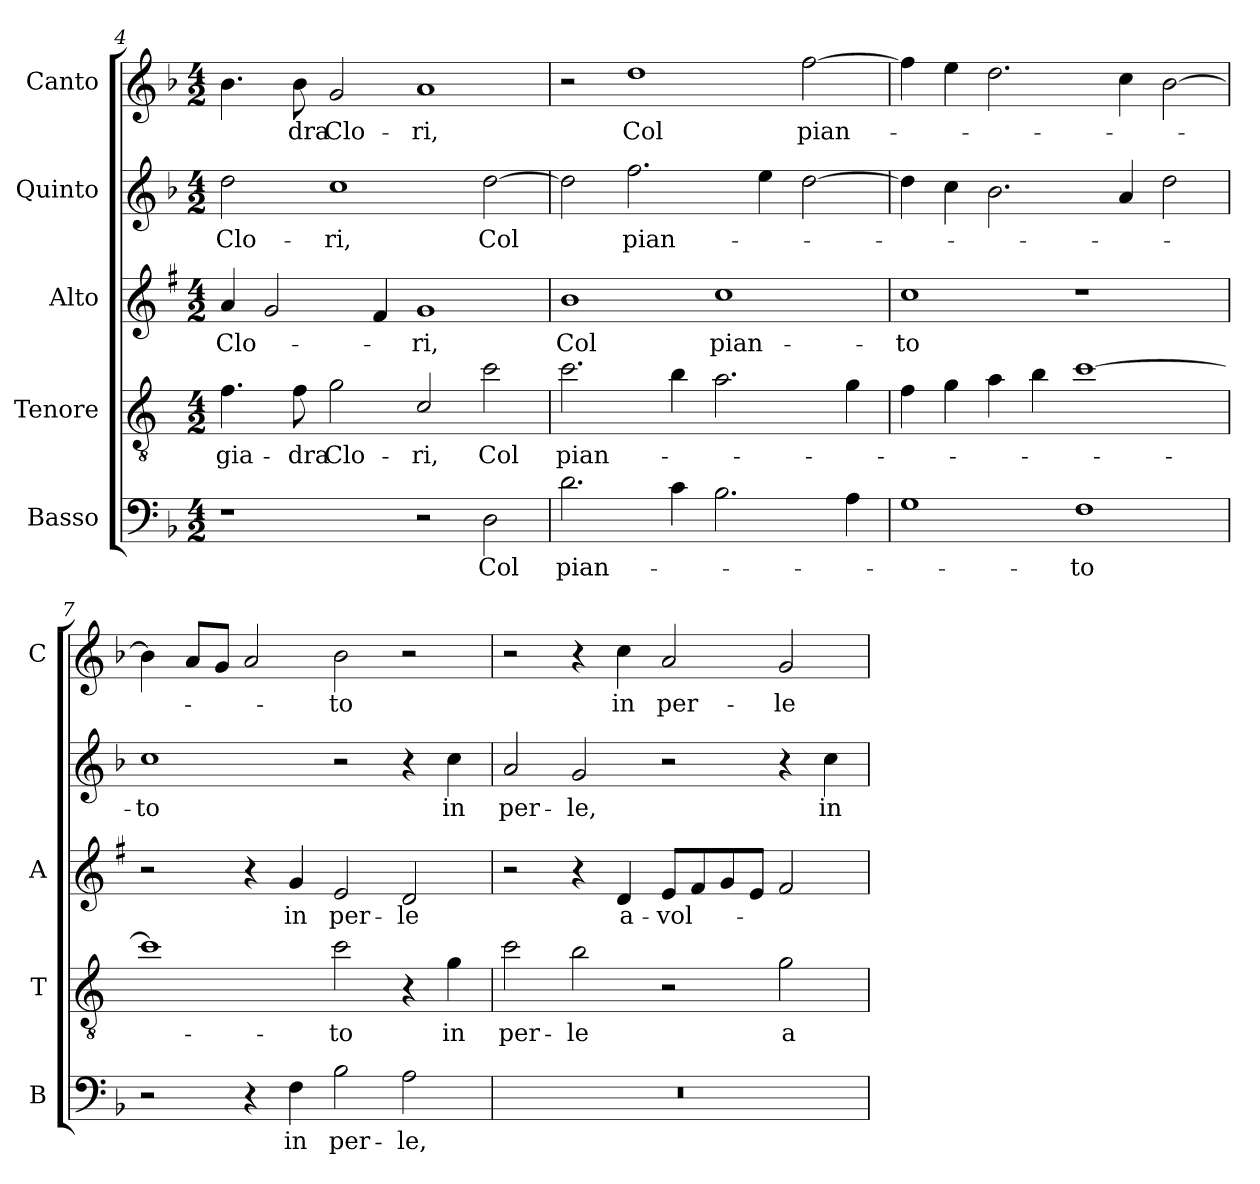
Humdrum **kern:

**kern	**text	**kern	**text	**kern	**text	**kern	**text	**kern	**text
*part5	*part5	*part4	*part4	*part3	*part3	*part2	*part2	*part1	*part1
*staff5	*staff5	*staff4	*staff4	*staff3	*staff3	*staff2	*staff2	*staff1	*staff1
*I"Basso	*	*I"Tenore	*	*I"Alto	*	*I"Quinto	*	*I"Canto	*
*I'B	*	*I'T	*	*I'A	*	*	*	*I'C	*
*clefF4	*	*clefGv2	*	*clefG2	*	*clefG2	*	*clefG2	*
*	*	*ITrd4c7	*	*ITrd1c2	*	*	*	*	*
*k[b-]	*	*k[b-]	*	*k[b-]	*	*k[b-]	*	*k[b-]	*
*F:	*	*F:	*	*F:	*	*F:	*	*F:	*
*M4/2	*	*M4/2	*	*M4/2	*	*M4/2	*	*M4/2	*
=4	=4	=4	=4	=4	=4	=4	=4	=4	=4
!	!	!	!LO:LY:b	!	!LO:LY:b	!	!LO:LY:b	!	!
1r	.	4.B-\	-gia-	4g/	Clo-	2dd\	Clo-	4.b-\	.
.	.	.	.	2f/	.	.	.	.	.
!	!	!	!LO:LY:b	!	!	!	!	!	!LO:LY:b
.	.	8B-\	-dra	.	.	.	.	8b-\	-dra
!	!	!	!LO:LY:b	!	!	!	!LO:LY:b	!	!LO:LY:b
.	.	2c\	Clo-	.	.	1cc	-ri,	2g/	Clo-
.	.	.	.	4e/	.	.	.	.	.
!	!	!	!LO:LY:b	!	!LO:LY:b	!	!	!	!LO:LY:b
2r	.	2F/	-ri,	1f	-ri,	.	.	1a	-ri,
!	!LO:LY:b	!	!LO:LY:b	!	!	!	!LO:LY:b	!	!
2D\	Col	2f\	Col	.	.	[2dd\	Col	.	.
=5	=5	=5	=5	=5	=5	=5	=5	=5	=5
!	!LO:LY:b	!	!LO:LY:b	!	!LO:LY:b	!	!	!	!
2.d\	pian-	2.f\	pian-	1a	Col	2dd\]	.	2r	.
!	!	!	!	!	!	!	!LO:LY:b	!	!LO:LY:b
.	.	.	.	.	.	2.ff\	pian-	1dd	Col
4c\	.	4e\	.	.	.	.	.	.	.
!	!	!	!	!	!LO:LY:b	!	!	!	!
2.B-\	.	2.d\	.	1b-	pian-	.	.	.	.
.	.	.	.	.	.	4ee\	.	.	.
!	!	!	!	!	!	!	!	!	!LO:LY:b
.	.	.	.	.	.	[2dd\	.	[2ff\	pian-
4A\	.	4c\	.	.	.	.	.	.	.
=6	=6	=6	=6	=6	=6	=6	=6	=6	=6
!	!	!	!	!	!LO:LY:b	!	!	!	!
1G	.	4B-\	.	1b-	-to	4dd\]	.	4ff\]	.
.	.	4c\	.	.	.	4cc\	.	4ee\	.
.	.	4d\	.	.	.	2.b-\	.	2.dd\	.
.	.	4e\	.	.	.	.	.	.	.
!	!LO:LY:b	!	!	!	!	!	!	!	!
1F	-to	[1f	.	1r	.	.	.	.	.
.	.	.	.	.	.	4a/	.	4cc\	.
.	.	.	.	.	.	2dd\	.	[2b-\	.
!!LO:LB:g=z
=7	=7	=7	=7	=7	=7	=7	=7	=7	=7
!	!	!	!	!	!	!	!LO:LY:b	!	!
2r	.	1f]	.	2r	.	1cc	-to	4b-\]	.
.	.	.	.	.	.	.	.	8a/L	.
.	.	.	.	.	.	.	.	8g/J	.
4r	.	.	.	4r	.	.	.	2a/	.
!	!LO:LY:b	!	!	!	!LO:LY:b	!	!	!	!
4F\	in	.	.	4f/	in	.	.	.	.
!	!LO:LY:b	!	!LO:LY:b	!	!LO:LY:b	!	!	!	!LO:LY:b
2B-\	per-	2f\	-to	2d/	per-	2r	.	2b-\	-to
!	!LO:LY:b	!	!	!	!LO:LY:b	!	!	!	!
2A\	-le,	4r	.	2c/	-le	4r	.	2r	.
!	!	!	!LO:LY:b	!	!	!	!LO:LY:b	!	!
.	.	4c\	in	.	.	4cc\	in	.	.
=8	=8	=8	=8	=8	=8	=8	=8	=8	=8
!	!	!	!LO:LY:b	!	!	!	!LO:LY:b	!	!
0r	.	2f\	per-	2r	.	2a/	per-	2r	.
!	!	!	!LO:LY:b	!	!	!	!LO:LY:b	!	!
.	.	2e\	-le	4r	.	2g/	-le,	4r	.
!	!	!	!	!	!LO:LY:b	!	!	!	!LO:LY:b
.	.	.	.	4c/	a-	.	.	4cc\	in
!	!	!	!	!	!LO:LY:b	!	!	!	!LO:LY:b
.	.	2r	.	8d/L	-vol-	2r	.	2a/	per-
.	.	.	.	8e/	.	.	.	.	.
.	.	.	.	8f/	.	.	.	.	.
.	.	.	.	8d/J	.	.	.	.	.
!	!	!	!LO:LY:b	!	!	!	!	!	!LO:LY:b
.	.	2c\	a-	2e/	.	4r	.	2g/	-le
!	!	!	!	!	!	!	!LO:LY:b	!	!
.	.	.	.	.	.	4cc\	in	.	.
=	=	=	=	=	=	=	=	=	=
*-	*-	*-	*-	*-	*-	*-	*-	*-	*-
